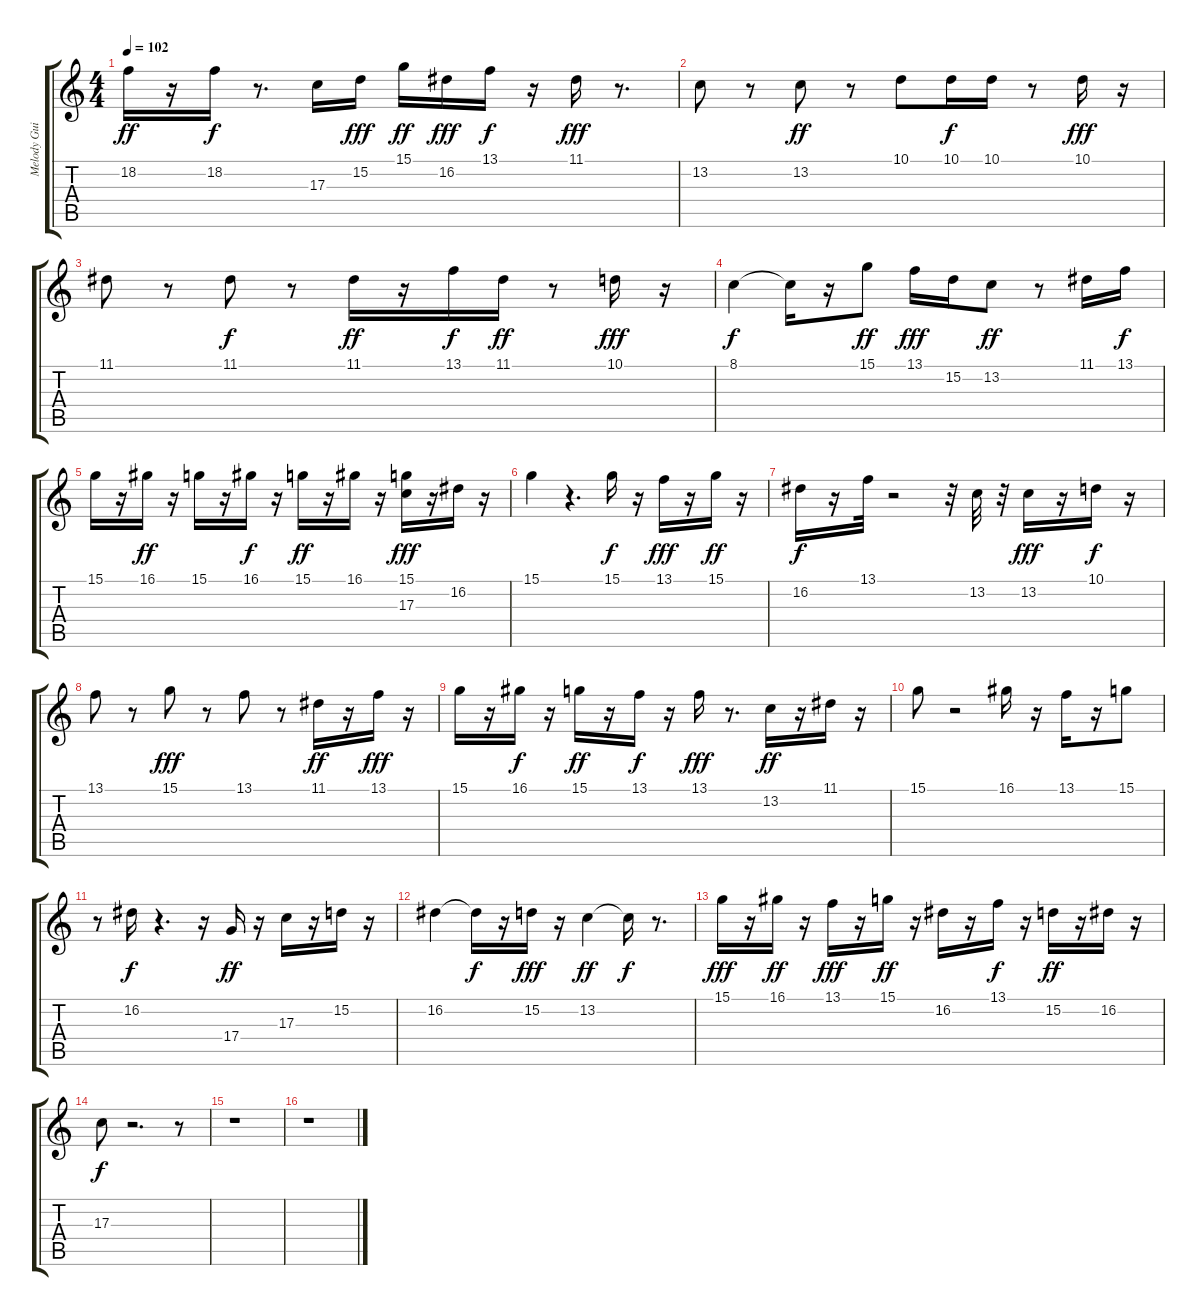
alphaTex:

\track ("Melody Guide 2" "Melody Gui") {instrument ocarina}
\staff {score tabs}
\tuning (E4 B3 G3 D3 A2 E2) {hide}
\ts (4 4)
\tempo 102
\clef g2
\ks c
18.2.16{dy ff} r.16 18.2.16{dy f} r.8{d} 17.3.16 15.2.16{dy fff} 15.1.16{dy ff} 16.2.16{dy fff} 13.1.16{dy f} r.16 11.1.16{dy fff} r.8{d} |
13.2.8 r.8 13.2.8{dy ff} r.8 10.1.8 10.1.16{dy f} 10.1.16 r.8 10.1.16{dy fff} r.16 |
11.1.8 r.8 11.1.8{dy f} r.8 11.1.16{dy ff} r.16 13.1.16{dy f} 11.1.16{dy ff} r.8 10.1.16{dy fff} r.16 |
8.1.4{dy f} 8.1{t}.16 r.16 15.1.8{dy ff} 13.1.16{dy fff} 15.2.16 13.2.8{dy ff} r.8 11.1.16 13.1.16{dy f} |
15.1.16 r.16 16.1.16{dy ff} r.16 15.1.16 r.16 16.1.16{dy f} r.16 15.1.16{dy ff} r.16 16.1.16 r.16 (15.1 17.3).16{dy fff} r.16 16.2.16 r.16 |
15.1.4 r.4{d} 15.1.16{dy f} r.16 13.1.16{dy fff} r.16 15.1.16{dy ff} r.16 |
16.2.16{dy f} r.16 13.1.32 r.2 r.32 13.2.32 r.32 13.2.16{dy fff} r.16 10.1.16{dy f} r.16 |
13.1.8 r.8 15.1.8{dy fff} r.8 13.1.8 r.8 11.1.16{dy ff} r.16 13.1.16{dy fff} r.16 |
15.1.16 r.16 16.1.16{dy f} r.16 15.1.16{dy ff} r.16 13.1.16{dy f} r.16 13.1.16{dy fff} r.8{d} 13.2.16{dy ff} r.16 11.1.16 r.16 |
15.1.8 r.2 16.1.16 r.16 13.1.16 r.16 15.1.8 |
r.8 16.2.16{dy f} r.4{d} r.16 17.4.16{dy ff} r.16 17.3.16 r.16 15.2.16 r.16 |
16.2.4 16.2{t}.16{dy f} r.16 15.2.16{dy fff} r.16 13.2.4{dy ff} 13.2{t}.16{dy f} r.8{d} |
15.1.16{dy fff} r.16 16.1.16{dy ff} r.16 13.1.16{dy fff} r.16 15.1.16{dy ff} r.16 16.2.16 r.16 13.1.16{dy f} r.16 15.2.16{dy ff} r.16 16.2.16 r.16 |
17.3.8{dy f} r.2{d} r.8 |
r.1 |
r.1
